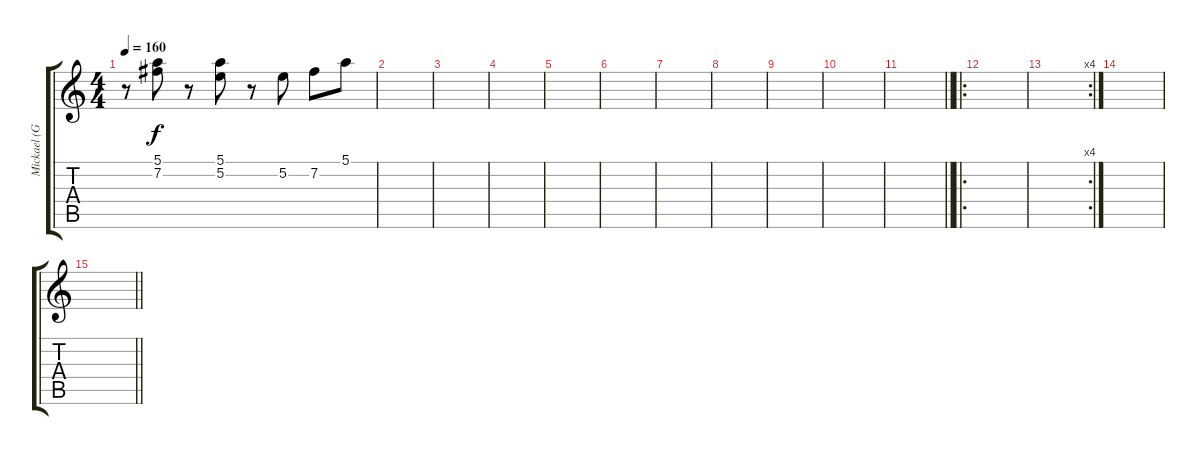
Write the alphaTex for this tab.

\track ("Mickael (Guitare_01)" "Mickael (G") {instrument overdrivenguitar}
\staff {score tabs}
\tuning (E4 B3 G3 D3 A2 E2) {hide}
\ts (4 4)
\tempo 160
\clef g2
\ks c
r.8{dy f} (5.1 7.2).8 r.8 (5.1 5.2).8 r.8 5.2.8 7.2.8 5.1.8 |
|
|
|
|
|
|
|
|
|
\barLineRight lightlight
|
\ro
|
\rc 4
|
|
\barLineRight lightlight
